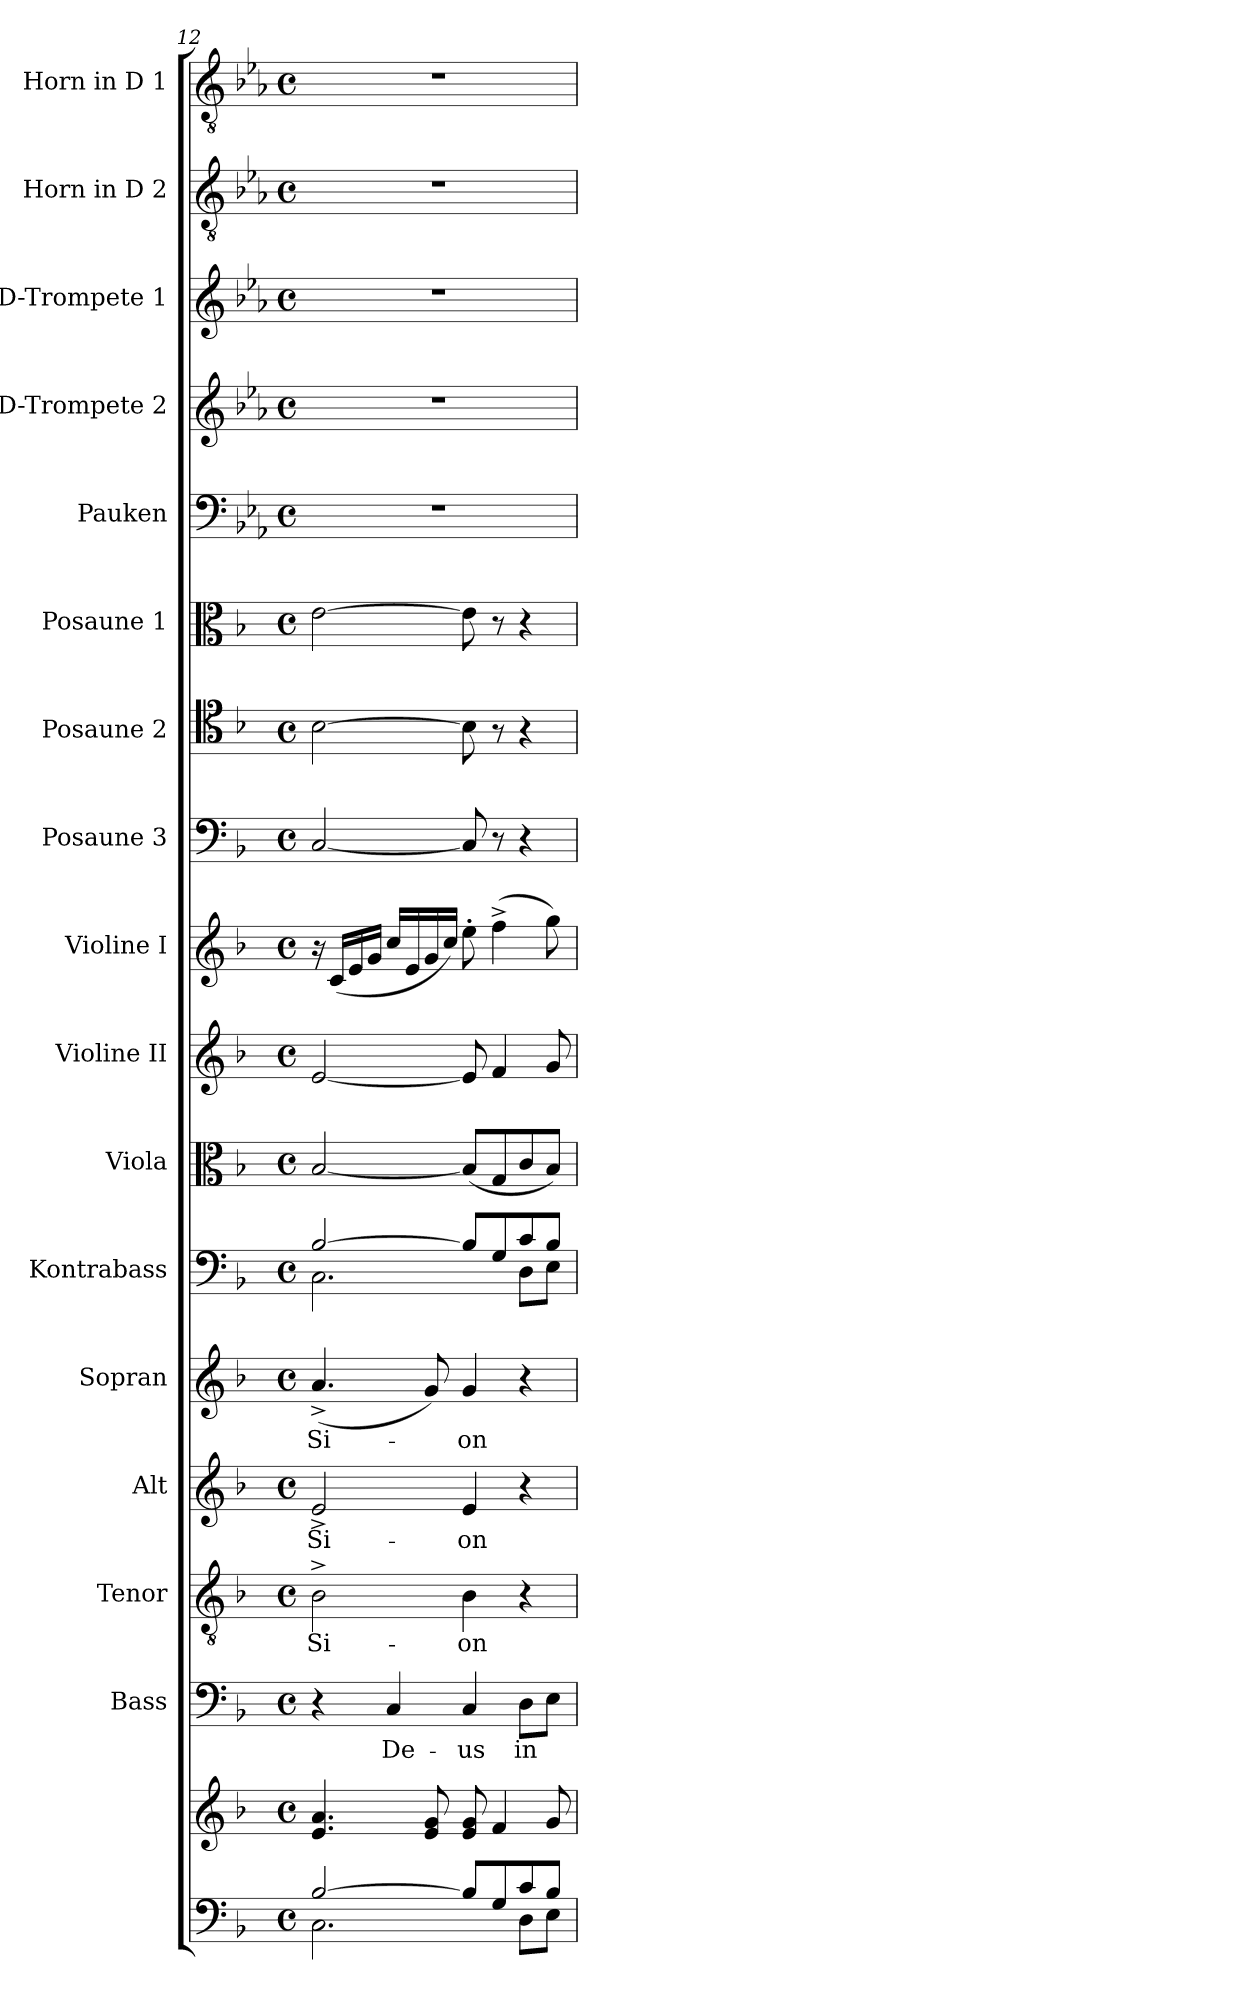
**kern	**kern	**kern	**text	**kern	**text	**kern	**text	**kern	**text	**kern	**kern	**kern	**kern	**kern	**kern	**kern	**kern	**kern	**kern	**kern	**kern
*part17	*part17	*part16	*part16	*part15	*part15	*part14	*part14	*part13	*part13	*part12	*part11	*part10	*part9	*part8	*part7	*part6	*part5	*part4	*part3	*part2	*part1
*staff18	*staff17	*staff16	*staff16	*staff15	*staff15	*staff14	*staff14	*staff13	*staff13	*staff12	*staff11	*staff10	*staff9	*staff8	*staff7	*staff6	*staff5	*staff4	*staff3	*staff2	*staff1
*	*	*I"Bass	*	*I"Tenor	*	*I"Alt	*	*I"Sopran	*	*I"Kontrabass	*I"Viola	*I"Violine II	*I"Violine I	*I"Posaune 3	*I"Posaune 2	*I"Posaune 1	*I"Pauken	*I"D-Trompete 2	*I"D-Trompete 1	*I"Horn in D 2	*I"Horn in D 1
*	*	*I'B.	*	*I'T.	*	*I'A.	*	*I'S.	*	*I'Kb.	*I'Vla.	*I'Vl. II	*I'Vl. I	*I'Pos. 3	*I'Pos. 2	*I'Pos. 1	*I'Pk.	*I'D Trp. 2	*I'D Trp. 1	*I'Hrn. 2	*I'Hrn. 1
*clefF4	*clefG2	*clefF4	*	*clefGv2	*	*clefG2	*	*clefG2	*	*clefF4	*clefC3	*clefG2	*clefG2	*clefF4	*clefC4	*clefC3	*clefF4	*clefG2	*clefG2	*clefGv2	*clefGv2
*	*	*	*	*	*	*	*	*	*	*ITrd7c12	*	*	*	*	*	*	*ITrd-1c-2	*ITrd-1c-2	*ITrd-1c-2	*ITrd-1c-2	*ITrd-1c-2
*k[b-]	*k[b-]	*k[b-]	*	*k[b-]	*	*k[b-]	*	*k[b-]	*	*k[b-]	*k[b-]	*k[b-]	*k[b-]	*k[b-]	*k[b-]	*k[b-]	*k[b-]	*k[b-]	*k[b-]	*k[b-]	*k[b-]
*F:	*F:	*F:	*	*F:	*	*F:	*	*F:	*	*F:	*F:	*F:	*F:	*F:	*F:	*F:	*F:	*F:	*F:	*F:	*F:
*M4/4	*M4/4	*M4/4	*	*M4/4	*	*M4/4	*	*M4/4	*	*M4/4	*M4/4	*M4/4	*M4/4	*M4/4	*M4/4	*M4/4	*M4/4	*M4/4	*M4/4	*M4/4	*M4/4
*met(c)	*met(c)	*met(c)	*	*met(c)	*	*met(c)	*	*met(c)	*	*met(c)	*met(c)	*met(c)	*met(c)	*met(c)	*met(c)	*met(c)	*met(c)	*met(c)	*met(c)	*met(c)	*met(c)
=12	=12	=12	=12	=12	=12	=12	=12	=12	=12	=12	=12	=12	=12	=12	=12	=12	=12	=12	=12	=12	=12
*^	*	*	*	*	*	*	*	*	*	*	*	*	*	*	*	*	*	*	*	*	*
!	!	!	!	!	!	!LO:LY:b	!	!LO:LY:b	!	!LO:LY:b	!	!	!	!	!	!	!	!	!	!	!	!
*	*	*	*	*	*	*	*	*	*	*	*^	*	*	*	*	*	*	*	*	*	*	*
[>2B-/	2.C\	4.e/ 4.a/	4r	.	2B-^>\	Si-	2e^>/	Si-	(<4.a^>/	Si-	[>2BB-/	2.CC\	[2B-/	[2e/	16r	[2C/	[2B-\	[2e\	1r	1r	1r	1r	1r
.	.	.	.	.	.	.	.	.	.	.	.	.	.	.	(<16c/LL	.	.	.	.	.	.	.	.
.	.	.	.	.	.	.	.	.	.	.	.	.	.	.	16e/	.	.	.	.	.	.	.	.
.	.	.	.	.	.	.	.	.	.	.	.	.	.	.	16g/JJ	.	.	.	.	.	.	.	.
!	!	!	!	!LO:LY:b	!	!	!	!	!	!	!	!	!	!	!	!	!	!	!	!	!	!	!
.	.	.	4C/	De-	.	.	.	.	.	.	.	.	.	.	16cc/LL	.	.	.	.	.	.	.	.
.	.	.	.	.	.	.	.	.	.	.	.	.	.	.	16e/	.	.	.	.	.	.	.	.
.	.	8e/ 8g/	.	.	.	.	.	.	8g/)	.	.	.	.	.	16g/	.	.	.	.	.	.	.	.
.	.	.	.	.	.	.	.	.	.	.	.	.	.	.	16cc/JJ)	.	.	.	.	.	.	.	.
!	!	!	!	!LO:LY:b	!	!LO:LY:b	!	!LO:LY:b	!	!LO:LY:b	!	!	!	!	!	!	!	!	!	!	!	!	!
8B-/L]	.	8e/ 8g/	4C/	-us	4B-\	-on	4e/	-on	4g/	-on	8BB-/L]	.	(<8B-/L]	8e/]	8ee'>\	8C/]	8B-\]	8e\]	.	.	.	.	.
8G/	.	4f/	.	.	.	.	.	.	.	.	8GG/	.	8G/	4f/	(>4ff^>\	8r	8r	8r	.	.	.	.	.
!	!	!	!	!LO:LY:b	!	!	!	!	!	!	!	!	!	!	!	!	!	!	!	!	!	!	!
8c/	8D\L	.	8D\L	in	4r	.	4r	.	4r	.	8C/	8DD\L	8c/	.	.	4r	4r	4r	.	.	.	.	.
8B-/J	8E\J	8g/	8E\J	.	.	.	.	.	.	.	8BB-/J	8EE\J	8B-/J)	8g/	8gg\)	.	.	.	.	.	.	.	.
*v	*v	*	*	*	*	*	*	*	*	*	*v	*v	*	*	*	*	*	*	*	*	*	*	*
=	=	=	=	=	=	=	=	=	=	=	=	=	=	=	=	=	=	=	=	=	=
*-	*-	*-	*-	*-	*-	*-	*-	*-	*-	*-	*-	*-	*-	*-	*-	*-	*-	*-	*-	*-	*-
